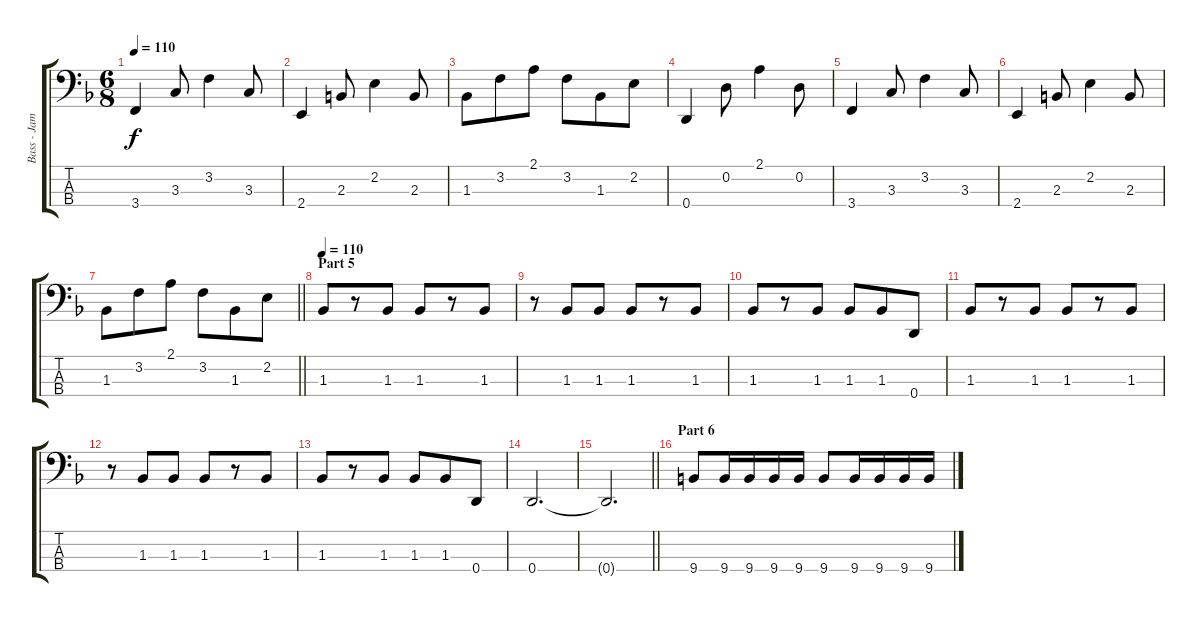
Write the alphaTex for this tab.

\track ("Bass - James Johnston" "Bass - Jam") {instrument electricbassfinger}
\staff {score tabs}
\tuning (G2 D2 A1 D1) {hide}
\ts (6 8)
\tempo 110
\clef f4
\ks dminor
3.4.4{dy f} 3.3.8 3.2.4 3.3.8 |
2.4.4 2.3.8 2.2.4 2.3.8 |
1.3.8 3.2.8 2.1.8 3.2.8 1.3.8 2.2.8 |
0.4.4 0.2.8 2.1.4 0.2.8 |
3.4.4 3.3.8 3.2.4 3.3.8 |
2.4.4 2.3.8 2.2.4 2.3.8 |
\barLineRight lightlight
1.3.8 3.2.8 2.1.8 3.2.8 1.3.8 2.2.8 |
\section ("" "Part 5")
\tempo 110
1.3.8 r.8 1.3.8 1.3.8 r.8 1.3.8 |
r.8 1.3.8 1.3.8 1.3.8 r.8 1.3.8 |
1.3.8 r.8 1.3.8 1.3.8 1.3.8 0.4.8 |
1.3.8 r.8 1.3.8 1.3.8 r.8 1.3.8 |
r.8 1.3.8 1.3.8 1.3.8 r.8 1.3.8 |
1.3.8 r.8 1.3.8 1.3.8 1.3.8 0.4.8 |
0.4.2{d} |
\barLineRight lightlight
0.4{t}.2{d} |
\section ("" "Part 6")
9.4.8{volume 16} 9.4.16 9.4.16 9.4.16 9.4.16 9.4.8 9.4.16 9.4.16 9.4.16 9.4.16
